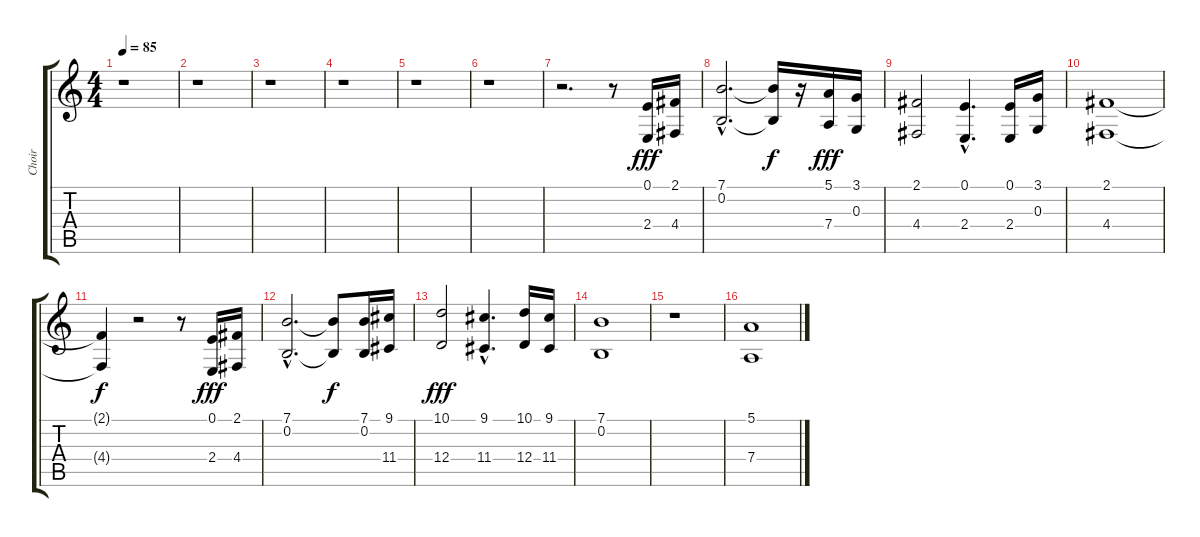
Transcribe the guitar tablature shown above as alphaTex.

\track ("Choir" "Choir") {instrument choiraahs}
\staff {score tabs}
\tuning (E4 B3 G3 D3 A2 E2) {hide}
\ts (4 4)
\tempo 85
\clef g2
\ks c
r.1{dy f} |
r.1 |
r.1 |
r.1 |
r.1 |
r.1 |
r.2{d} r.8 (0.1 2.4).16{dy fff} (2.1 4.4).16 |
(7.1{hac} 0.2{hac}).2{d} (7.1{t} 0.2{t}).16{dy f} r.16 (5.1 7.4).16{dy fff} (3.1 0.3).16 |
(2.1 4.4).2 (0.1{hac} 2.4{hac}).4{d} (0.1 2.4).16 (3.1 0.3).16 |
(2.1 4.4).1 |
(2.1{t} 4.4{t}).4{dy f} r.2 r.8 (0.1 2.4).16{dy fff} (2.1 4.4).16 |
(7.1{hac} 0.2{hac}).2{d} (7.1{t} 0.2{t}).8{dy f} (7.1 0.2).16 (9.1 11.4).16 |
(10.1 12.4).2{dy fff} (9.1{hac} 11.4{hac}).4{d} (10.1 12.4).16 (9.1 11.4).16 |
(7.1 0.2).1 |
r.1 |
(5.1 7.4).1
